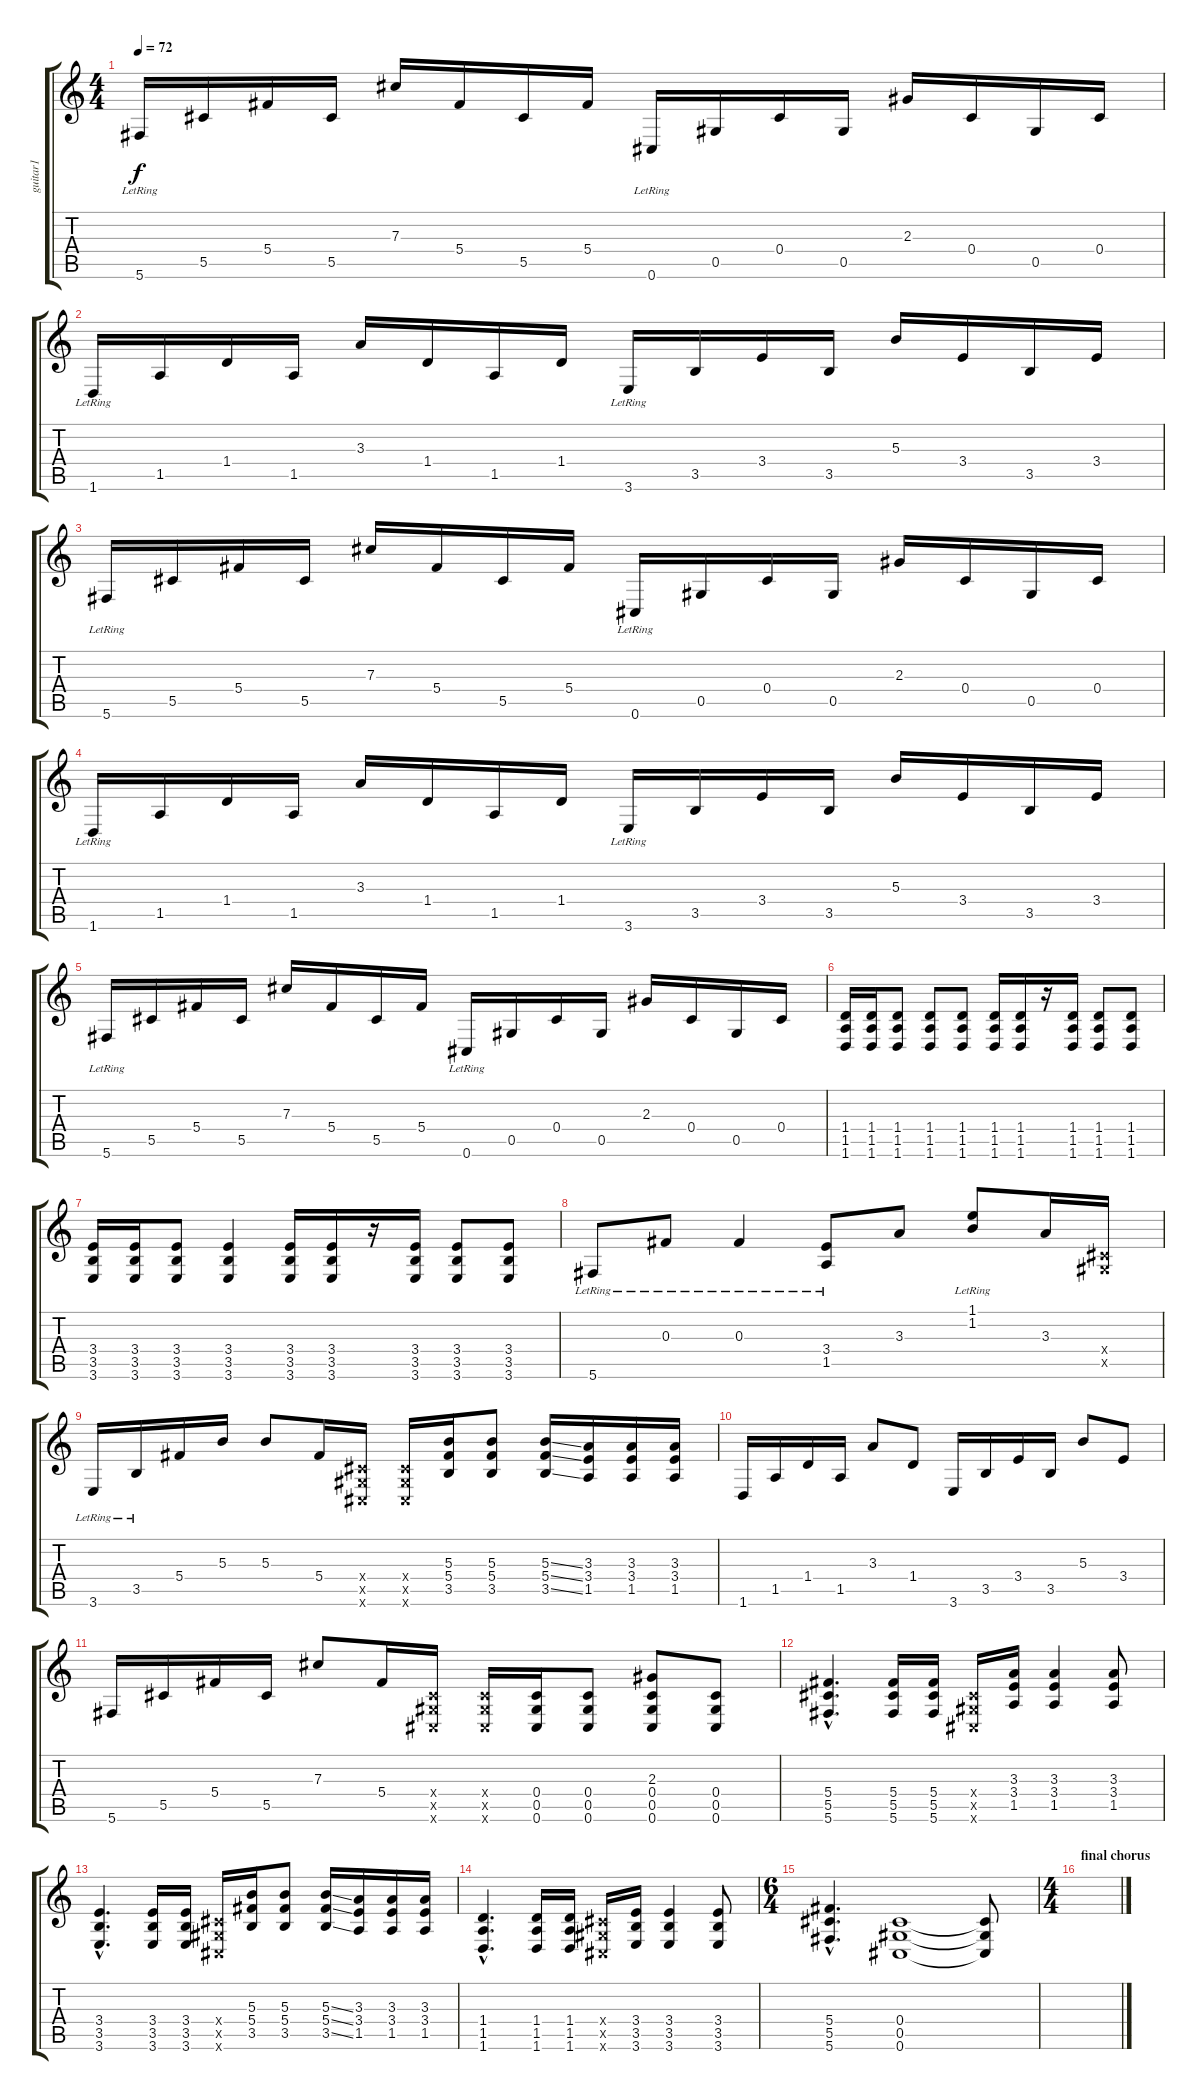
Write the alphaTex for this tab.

\track ("guitar1" "guitar1") {instrument acousticguitarsteel}
\staff {score tabs}
\tuning (Eb4 Bb3 Gb3 Db3 Ab2 Db2) {hide}
\ts (4 4)
\tempo 72
\clef g2
\ks c
5.6{lr}.16{dy f} 5.5.16 5.4.16 5.5.16 7.3.16 5.4.16 5.5.16 5.4.16 0.6{lr}.16 0.5.16 0.4.16 0.5.16 2.3.16 0.4.16 0.5.16 0.4.16 |
1.6{lr}.16 1.5.16 1.4.16 1.5.16 3.3.16 1.4.16 1.5.16 1.4.16 3.6{lr}.16 3.5.16 3.4.16 3.5.16 5.3.16 3.4.16 3.5.16 3.4.16 |
5.6{lr}.16 5.5.16 5.4.16 5.5.16 7.3.16 5.4.16 5.5.16 5.4.16 0.6{lr}.16 0.5.16 0.4.16 0.5.16 2.3.16 0.4.16 0.5.16 0.4.16 |
1.6{lr}.16 1.5.16 1.4.16 1.5.16 3.3.16 1.4.16 1.5.16 1.4.16 3.6{lr}.16 3.5.16 3.4.16 3.5.16 5.3.16 3.4.16 3.5.16 3.4.16 |
5.6{lr}.16 5.5.16 5.4.16 5.5.16 7.3.16 5.4.16 5.5.16 5.4.16 0.6{lr}.16 0.5.16 0.4.16 0.5.16 2.3.16 0.4.16 0.5.16 0.4.16 |
(1.4 1.5 1.6).16 (1.4 1.5 1.6).16 (1.4 1.5 1.6).8 (1.4 1.5 1.6).8 (1.4 1.5 1.6).8 (1.4 1.5 1.6).16 (1.4 1.5 1.6).16 r.16 (1.4 1.5 1.6).16 (1.4 1.5 1.6).8 (1.4 1.5 1.6).8 |
(3.4 3.5 3.6).16 (3.4 3.5 3.6).16 (3.4 3.5 3.6).8 (3.4 3.5 3.6).4 (3.4 3.5 3.6).16 (3.4 3.5 3.6).16 r.16 (3.4 3.5 3.6).16 (3.4 3.5 3.6).8 (3.4 3.5 3.6).8 |
5.6{lr}.8 0.3{lr}.8 0.3{lr}.4 (3.4{lr} 1.5{lr}).8 3.3.8 (1.1 1.2{lr}).8 3.3.16 (0.4{x} 0.5{x}).16 |
3.6{lr}.16 3.5{lr}.16 5.4.16 5.3.16 5.3.8 5.4.16 (0.4{x} 0.5{x} 0.6{x}).16 (0.4{x} 0.5{x} 0.6{x}).16 (5.3 5.4 3.5).16 (5.3 5.4 3.5).8 (5.3{ss} 5.4{ss} 3.5{ss}).16 (3.3 3.4 1.5).16 (3.3 3.4 1.5).16 (3.3 3.4 1.5).16 |
1.6.16 1.5.16 1.4.16 1.5.16 3.3.8 1.4.8 3.6.16 3.5.16 3.4.16 3.5.16 5.3.8 3.4.8 |
5.6.16 5.5.16 5.4.16 5.5.16 7.3.8 5.4.16 (0.4{x} 0.5{x} 0.6{x}).16 (0.4{x} 0.5{x} 0.6{x}).16 (0.4 0.5 0.6).16 (0.4 0.5 0.6).8 (2.3 0.4 0.5 0.6).8 (0.4 0.5 0.6).8 |
(5.4{hac} 5.5{hac} 5.6{hac}).4{d} (5.4 5.5 5.6).16 (5.4 5.5 5.6).16 (0.4{x} 0.5{x} 0.6{x}).16 (3.3 3.4 1.5).16 (3.3 3.4 1.5).4 (3.3 3.4 1.5).8 |
(3.4{hac} 3.5{hac} 3.6{hac}).4{d} (3.4 3.5 3.6).16 (3.4 3.5 3.6).16 (0.4{x} 0.5{x} 0.6{x}).16 (5.3 5.4 3.5).16 (5.3 5.4 3.5).8 (5.3{ss} 5.4{ss} 3.5{ss}).16 (3.3 3.4 1.5).16 (3.3 3.4 1.5).16 (3.3 3.4 1.5).16 |
(1.4{hac} 1.5{hac} 1.6{hac}).4{d} (1.4 1.5 1.6).16 (1.4 1.5 1.6).16 (0.4{x} 0.5{x} 0.6{x}).16 (3.4 3.5 3.6).16 (3.4 3.5 3.6).4 (3.4 3.5 3.6).8 |
\ts (6 4)
(5.4{hac} 5.5{hac} 5.6{hac}).4{d} (0.4 0.5 0.6).1 (0.4{t} 0.5{t} 0.6{t}).8 |
\ts (4 4)
\section ("" "final chorus")
